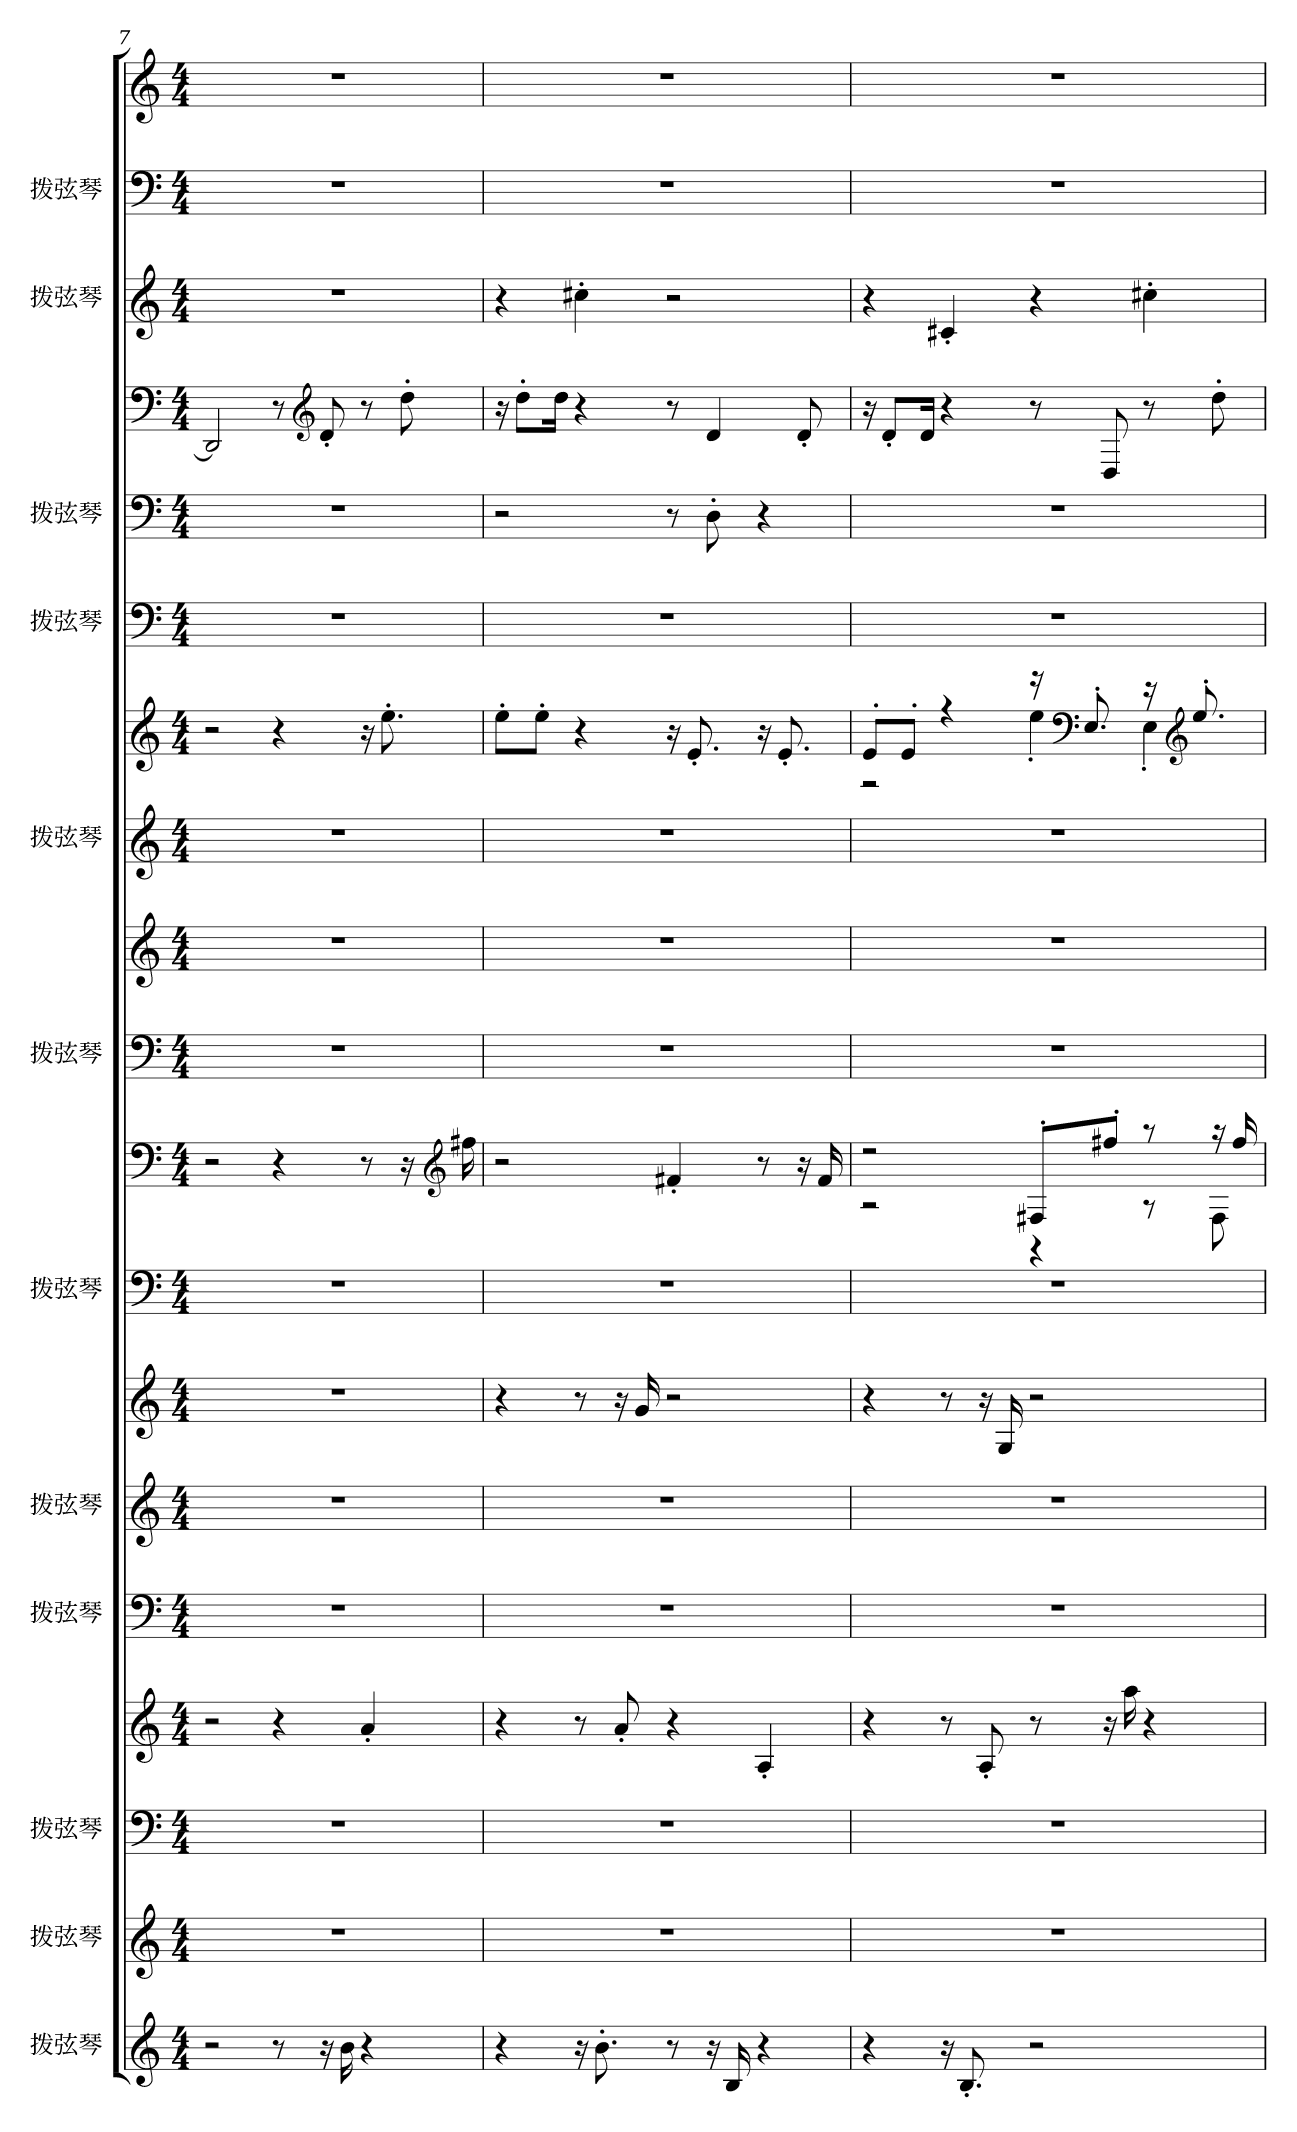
**kern	**kern	**kern	**kern	**kern	**kern	**kern	**kern	**kern	**kern	**kern	**kern	**kern	**kern	**kern	**kern	**kern	**kern	**kern
*part12	*part11	*part10	*part10	*part9	*part8	*part8	*part7	*part7	*part6	*part6	*part5	*part5	*part4	*part3	*part3	*part2	*part1	*part1
*staff19	*staff18	*staff17	*staff16	*staff15	*staff14	*staff13	*staff12	*staff11	*staff10	*staff9	*staff8	*staff7	*staff6	*staff5	*staff4	*staff3	*staff2	*staff1
*I"拨弦琴	*I"拨弦琴	*I"拨弦琴	*	*I"拨弦琴	*I"拨弦琴	*	*I"拨弦琴	*	*I"拨弦琴	*	*I"拨弦琴	*	*I"拨弦琴	*I"拨弦琴	*	*I"拨弦琴	*I"拨弦琴	*
*clefG2	*clefG2	*clefF4	*clefG2	*clefF4	*clefG2	*clefG2	*clefF4	*clefF4	*clefF4	*clefG2	*clefG2	*clefG2	*clefF4	*clefF4	*clefF4	*clefG2	*clefF4	*clefG2
*k[]	*k[]	*k[]	*k[]	*k[]	*k[]	*k[]	*k[]	*k[]	*k[]	*k[]	*k[]	*k[]	*k[]	*k[]	*k[]	*k[]	*k[]	*k[]
*M4/4	*M4/4	*M4/4	*M4/4	*M4/4	*M4/4	*M4/4	*M4/4	*M4/4	*M4/4	*M4/4	*M4/4	*M4/4	*M4/4	*M4/4	*M4/4	*M4/4	*M4/4	*M4/4
=7	=7	=7	=7	=7	=7	=7	=7	=7	=7	=7	=7	=7	=7	=7	=7	=7	=7	=7
2r	1r	1r	2r	1r	1r	1r	1r	2r	1r	1r	1r	2r	1r	1r	2DD/]	1r	1r	1r
8r	.	.	4r	.	.	.	.	4r	.	.	.	4r	.	.	8r	.	.	.
*	*	*	*	*	*	*	*	*	*	*	*	*	*	*	*clefG2	*	*	*
16r	.	.	.	.	.	.	.	.	.	.	.	.	.	.	8d'/	.	.	.
16b\	.	.	.	.	.	.	.	.	.	.	.	.	.	.	.	.	.	.
4r	.	.	4a'/	.	.	.	.	8r	.	.	.	16r	.	.	8r	.	.	.
.	.	.	.	.	.	.	.	.	.	.	.	8.ee'\	.	.	.	.	.	.
.	.	.	.	.	.	.	.	16r	.	.	.	.	.	.	8dd'\	.	.	.
*	*	*	*	*	*	*	*	*clefG2	*	*	*	*	*	*	*	*	*	*
.	.	.	.	.	.	.	.	16ff#X\	.	.	.	.	.	.	.	.	.	.
=8	=8	=8	=8	=8	=8	=8	=8	=8	=8	=8	=8	=8	=8	=8	=8	=8	=8	=8
4r	1r	1r	4r	1r	1r	4r	1r	2r	1r	1r	1r	8ee'\L	1r	2r	16r	4r	1r	1r
.	.	.	.	.	.	.	.	.	.	.	.	.	.	.	8dd'\L	.	.	.
.	.	.	.	.	.	.	.	.	.	.	.	8ee'\J	.	.	.	.	.	.
.	.	.	.	.	.	.	.	.	.	.	.	.	.	.	16dd\Jk	.	.	.
16r	.	.	8r	.	.	8r	.	.	.	.	.	4r	.	.	4r	4cc#X'\	.	.
8.b'\	.	.	.	.	.	.	.	.	.	.	.	.	.	.	.	.	.	.
.	.	.	8a'/	.	.	16r	.	.	.	.	.	.	.	.	.	.	.	.
.	.	.	.	.	.	16g/	.	.	.	.	.	.	.	.	.	.	.	.
8r	.	.	4r	.	.	2r	.	4f#X'/	.	.	.	16r	.	8r	8r	2r	.	.
.	.	.	.	.	.	.	.	.	.	.	.	8.e'/	.	.	.	.	.	.
16r	.	.	.	.	.	.	.	.	.	.	.	.	.	8D'\	4d/	.	.	.
16B/	.	.	.	.	.	.	.	.	.	.	.	.	.	.	.	.	.	.
4r	.	.	4A'/	.	.	.	.	8r	.	.	.	16r	.	4r	.	.	.	.
.	.	.	.	.	.	.	.	.	.	.	.	8.e'/	.	.	.	.	.	.
.	.	.	.	.	.	.	.	16r	.	.	.	.	.	.	8d'/	.	.	.
.	.	.	.	.	.	.	.	16f#/	.	.	.	.	.	.	.	.	.	.
!!LO:PB:g=z
=9	=9	=9	=9	=9	=9	=9	=9	=9	=9	=9	=9	=9	=9	=9	=9	=9	=9	=9
*	*	*	*	*	*	*	*	*^	*	*	*	*^	*	*	*	*	*	*
4r	1r	1r	4r	1r	1r	4r	1r	2r	2r	1r	1r	1r	8e'/L	2r	1r	1r	16r	4r	1r	1r
.	.	.	.	.	.	.	.	.	.	.	.	.	.	.	.	.	8d'/L	.	.	.
.	.	.	.	.	.	.	.	.	.	.	.	.	8e'/J	.	.	.	.	.	.	.
.	.	.	.	.	.	.	.	.	.	.	.	.	.	.	.	.	16d/Jk	.	.	.
16r	.	.	8r	.	.	8r	.	.	.	.	.	.	4r	.	.	.	4r	4c#X'/	.	.
8.B'/	.	.	.	.	.	.	.	.	.	.	.	.	.	.	.	.	.	.	.	.
.	.	.	8A'/	.	.	16r	.	.	.	.	.	.	.	.	.	.	.	.	.	.
.	.	.	.	.	.	16G/	.	.	.	.	.	.	.	.	.	.	.	.	.	.
2r	.	.	8r	.	.	2r	.	8F#X'/L	4r	.	.	.	16r	4ee'\	.	.	8r	4r	.	.
*	*	*	*	*	*	*	*	*	*	*	*	*	*clefF4	*	*	*	*	*	*	*
.	.	.	.	.	.	.	.	.	.	.	.	.	8.E'/	.	.	.	.	.	.	.
.	.	.	16r	.	.	.	.	8ff#X'/J	.	.	.	.	.	.	.	.	8D/	.	.	.
.	.	.	16aa\	.	.	.	.	.	.	.	.	.	.	.	.	.	.	.	.	.
.	.	.	4r	.	.	.	.	8r	8r	.	.	.	16r	4E'\	.	.	8r	4cc#X'\	.	.
*	*	*	*	*	*	*	*	*	*	*	*	*	*clefG2	*	*	*	*	*	*	*
.	.	.	.	.	.	.	.	.	.	.	.	.	8.ee'/	.	.	.	.	.	.	.
.	.	.	.	.	.	.	.	16r	8F#\	.	.	.	.	.	.	.	8dd'\	.	.	.
.	.	.	.	.	.	.	.	16ff#/	.	.	.	.	.	.	.	.	.	.	.	.
*	*	*	*	*	*	*	*	*v	*v	*	*	*	*v	*v	*	*	*	*	*	*
=	=	=	=	=	=	=	=	=	=	=	=	=	=	=	=	=	=	=
*-	*-	*-	*-	*-	*-	*-	*-	*-	*-	*-	*-	*-	*-	*-	*-	*-	*-	*-
